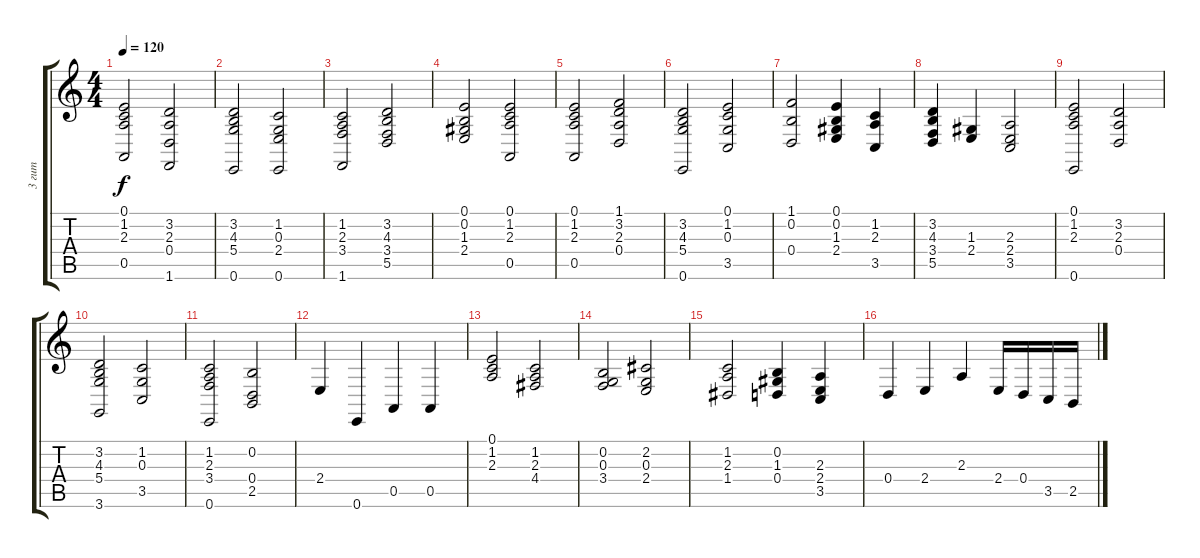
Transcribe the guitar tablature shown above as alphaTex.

\track ("3 гит" "3 гит") {instrument accordion}
\staff {score tabs}
\tuning (E4 B3 G3 D3 A2 E2) {hide}
\ts (4 4)
\tempo 120
\clef g2
\ks c
(0.1 1.2 2.3 0.5).2{dy f} (3.2 2.3 0.4 1.6).2 |
(3.2 4.3 5.4 0.6).2 (1.2 0.3 2.4 0.6).2 |
(1.2 2.3 3.4 1.6).2 (3.2 4.3 3.4 5.5).2 |
(0.1 0.2 1.3 2.4).2 (0.1 1.2 2.3 0.5).2 |
(0.1 1.2 2.3 0.5).2 (1.1 3.2 2.3 0.4).2 |
(3.2 4.3 5.4 0.6).2 (0.1 1.2 0.3 3.5).2 |
(1.1 0.2 0.4).2 (0.1 0.2 1.3 2.4).4 (1.2 2.3 3.5).4 |
(3.2 4.3 3.4 5.5).4 (1.3 2.4).4 (2.3 2.4 3.5).2 |
(0.1 1.2 2.3 0.6).2 (3.2 2.3 0.4).2 |
(3.2 4.3 5.4 3.6).2 (1.2 0.3 3.5).2 |
(1.2 2.3 3.4 0.6).2 (0.2 0.4 2.5).2 |
2.4.4 0.6.4 0.5.4 0.5.4 |
(0.1 1.2 2.3).2 (1.2 2.3 4.4).2 |
(0.2 0.3 3.4).2 (2.2 0.3 2.4).2 |
(1.2 2.3 1.4).2 (0.2 1.3 0.4).4 (2.3 2.4 3.5).4 |
0.4.4 2.4.4 2.3.4 2.4.16 0.4.16 3.5.16 2.5.16
